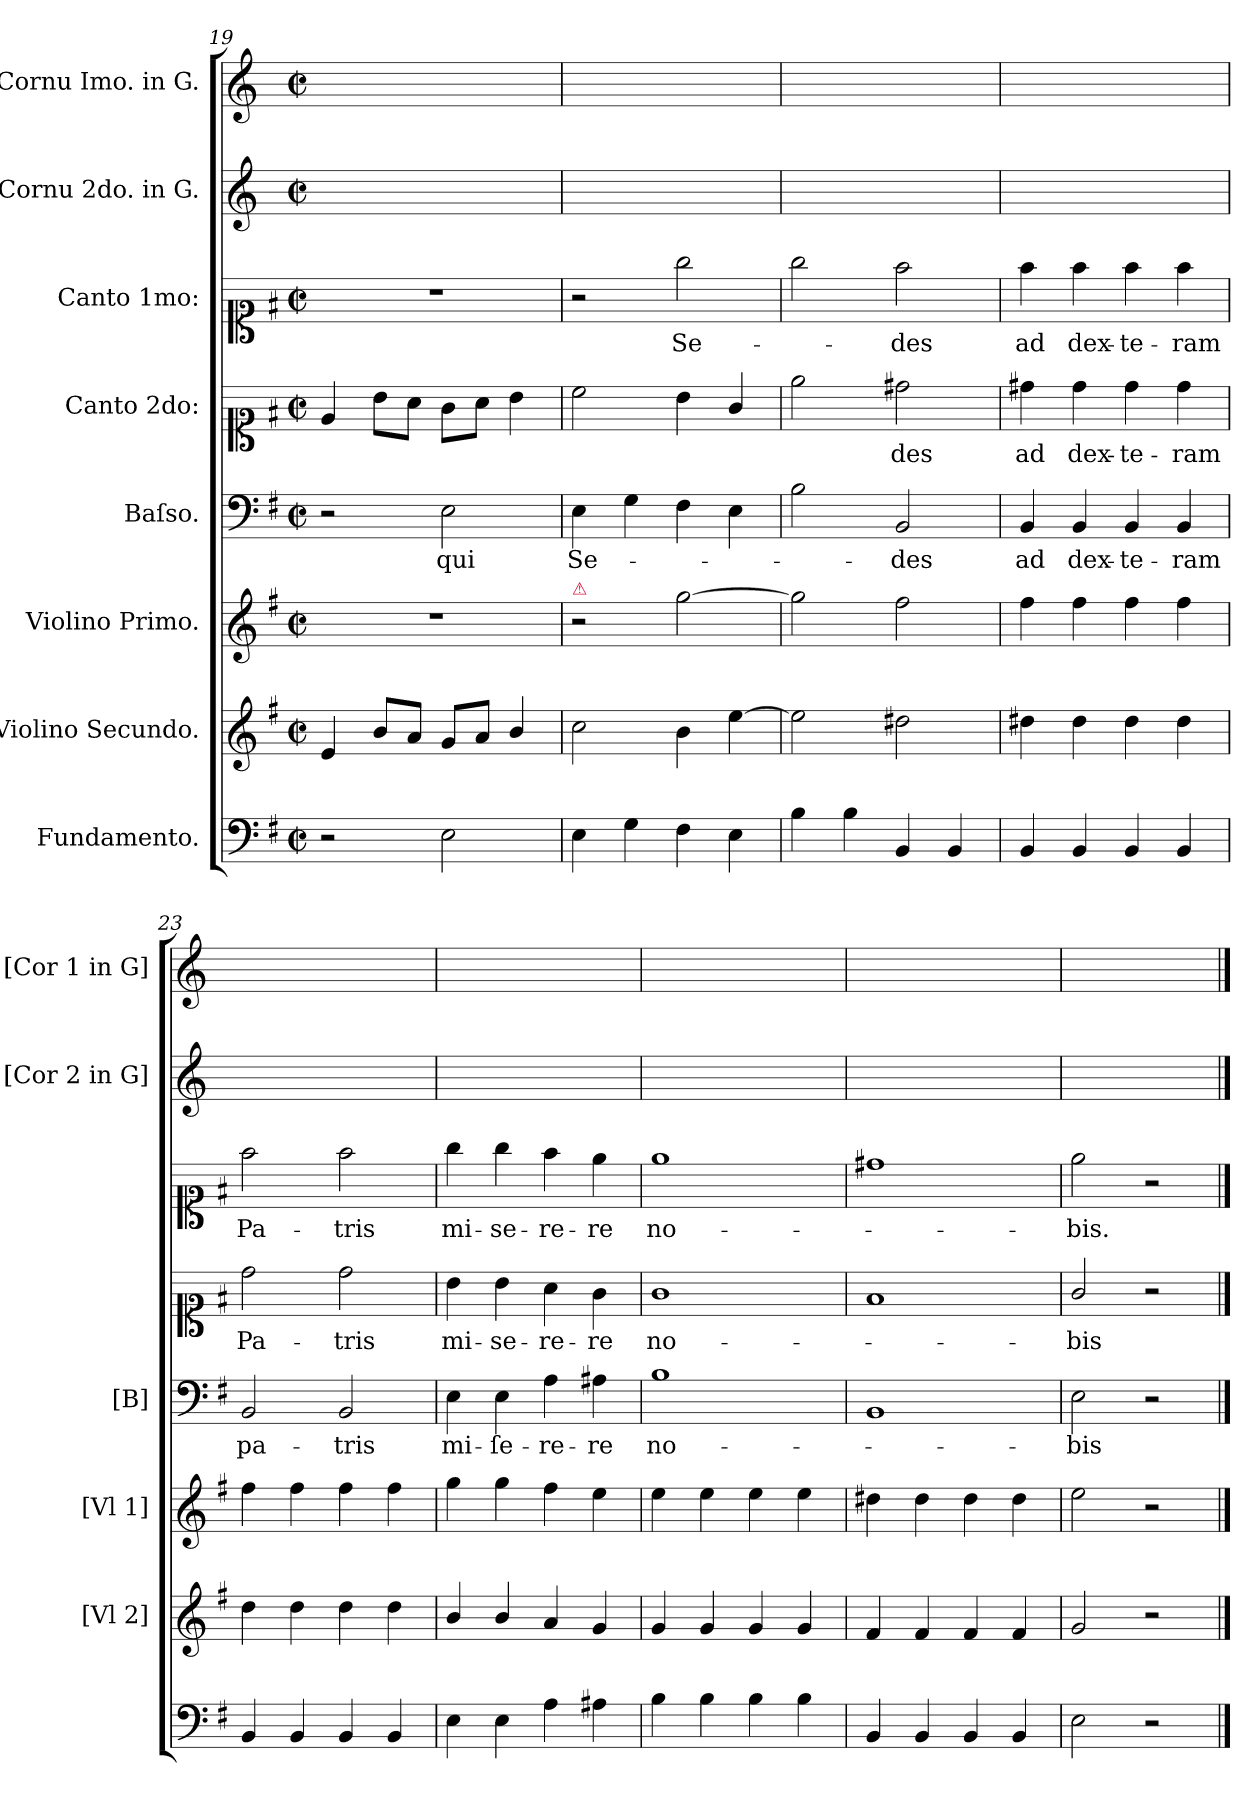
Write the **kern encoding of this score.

**kern	**kern	**kern	**kern	**text	**kern	**text	**kern	**text	**kern	**kern
*part8	*part7	*part6	*part5	*part5	*part4	*part4	*part3	*part3	*part2	*part1
*staff8	*staff7	*staff6	*staff5	*staff5	*staff4	*staff4	*staff3	*staff3	*staff2	*staff1
*I"Fundamento.	*I"Violino Secundo.	*I"Violino Primo.	*I"Baſso.	*	*I"Canto 2do:	*	*I"Canto 1mo:	*	*I"Cornu 2do. in G.	*I"Cornu Imo. in G.
*	*I'[Vl 2]	*I'[Vl 1]	*I'[B]	*	*	*	*	*	*I'[Cor 2 in G]	*I'[Cor 1 in G]
*clefF4	*clefG2	*clefG2	*clefF4	*	*clefC1	*	*clefC1	*	*clefG2	*clefG2
*	*	*	*	*	*	*	*	*	*ITrd3c5	*ITrd3c5
*k[f#]	*k[f#]	*k[f#]	*k[f#]	*	*k[f#]	*	*k[f#]	*	*k[f#]	*k[f#]
*G:	*G:	*G:	*G:	*	*G:	*	*G:	*	*G:	*G:
*M2/2	*M2/2	*M2/2	*M2/2	*	*M2/2	*	*M2/2	*	*M2/2	*M2/2
*met(c|)	*met(c|)	*met(c|)	*met(c|)	*	*met(c|)	*	*met(c|)	*	*met(c|)	*met(c|)
=19	=19	=19	=19	=19	=19	=19	=19	=19	=19	=19
2r	4e/	1r	2r	.	4e/	.	1r	.	1ryy	1ryy
.	8b/L	.	.	.	8b\L	.	.	.	.	.
.	8a/J	.	.	.	8a\J	.	.	.	.	.
2E\	8g/L	.	2E\	qui	8g\L	.	.	.	.	.
.	8a/J	.	.	.	8a\J	.	.	.	.	.
.	4b/	.	.	.	4b\	.	.	.	.	.
=20	=20	=20	=20	=20	=20	=20	=20	=20	=20	=20
!	!	!LO:TX:a:color=crimson:t=⚠	!	!	!	!	!	!	!	!
4E\	2cc\	2r	4E\	Se-	2cc\	.	2r	.	1ryy	1ryy
4G\	.	.	4G\	.	.	.	.	.	.	.
4F#\	4b\	[2gg\	4F#\	.	4b\	.	2gg\	Se-	.	.
4E\	[4ee\	.	4E\	.	4g/	.	.	.	.	.
=21	=21	=21	=21	=21	=21	=21	=21	=21	=21	=21
4B\	2ee\]	2gg\]	2B\	.	2ee\	.	2gg\	.	1ryy	1ryy
4B\	.	.	.	.	.	.	.	.	.	.
4BB/	2dd#X\	2ff#\	2BB/	-des	2dd#X\	-des	2ff#\	-des	.	.
4BB/	.	.	.	.	.	.	.	.	.	.
=22	=22	=22	=22	=22	=22	=22	=22	=22	=22	=22
4BB/	4dd#X\	4ff#\	4BB/	ad	4dd#X\	ad	4ff#\	ad	1ryy	1ryy
4BB/	4dd#\	4ff#\	4BB/	dex-	4dd#\	dex-	4ff#\	dex-	.	.
4BB/	4dd#\	4ff#\	4BB/	-te-	4dd#\	-te-	4ff#\	-te-	.	.
4BB/	4dd#\	4ff#\	4BB/	-ram	4dd#\	-ram	4ff#\	-ram	.	.
=23	=23	=23	=23	=23	=23	=23	=23	=23	=23	=23
4BB/	4dd\	4ff#\	2BB/	pa-	2dd\	Pa-	2ff#\	Pa-	1ryy	1ryy
4BB/	4dd\	4ff#\	.	.	.	.	.	.	.	.
4BB/	4dd\	4ff#\	2BB/	-tris	2dd\	-tris	2ff#\	-tris	.	.
4BB/	4dd\	4ff#\	.	.	.	.	.	.	.	.
=24	=24	=24	=24	=24	=24	=24	=24	=24	=24	=24
4E\	4b/	4gg\	4E\	mi-	4b\	mi-	4gg\	mi-	1ryy	1ryy
4E\	4b/	4gg\	4E\	-ſe-	4b\	-se-	4gg\	-se-	.	.
4A\	4a/	4ff#\	4A\	-re-	4a\	-re-	4ff#\	-re-	.	.
4A#X\	4g/	4ee\	4A#X\	-re	4g\	-re	4ee\	-re	.	.
=25	=25	=25	=25	=25	=25	=25	=25	=25	=25	=25
4B\	4g/	4ee\	1B	no-	1g	no-	1ee	no-	1ryy	1ryy
4B\	4g/	4ee\	.	.	.	.	.	.	.	.
4B\	4g/	4ee\	.	.	.	.	.	.	.	.
4B\	4g/	4ee\	.	.	.	.	.	.	.	.
=26	=26	=26	=26	=26	=26	=26	=26	=26	=26	=26
4BB/	4f#/	4dd#X\	1BB	.	1f#	.	1dd#X	.	1ryy	1ryy
4BB/	4f#/	4dd#\	.	.	.	.	.	.	.	.
4BB/	4f#/	4dd#\	.	.	.	.	.	.	.	.
4BB/	4f#/	4dd#\	.	.	.	.	.	.	.	.
=27	=27	=27	=27	=27	=27	=27	=27	=27	=27	=27
2E\	2g/	2ee\	2E\	-bis	2g/	-bis	2ee\	-bis.	1ryy	1ryy
2r	2r	2r	2r	.	2r	.	2r	.	.	.
==	==	==	==	==	==	==	==	==	==	==
*-	*-	*-	*-	*-	*-	*-	*-	*-	*-	*-
